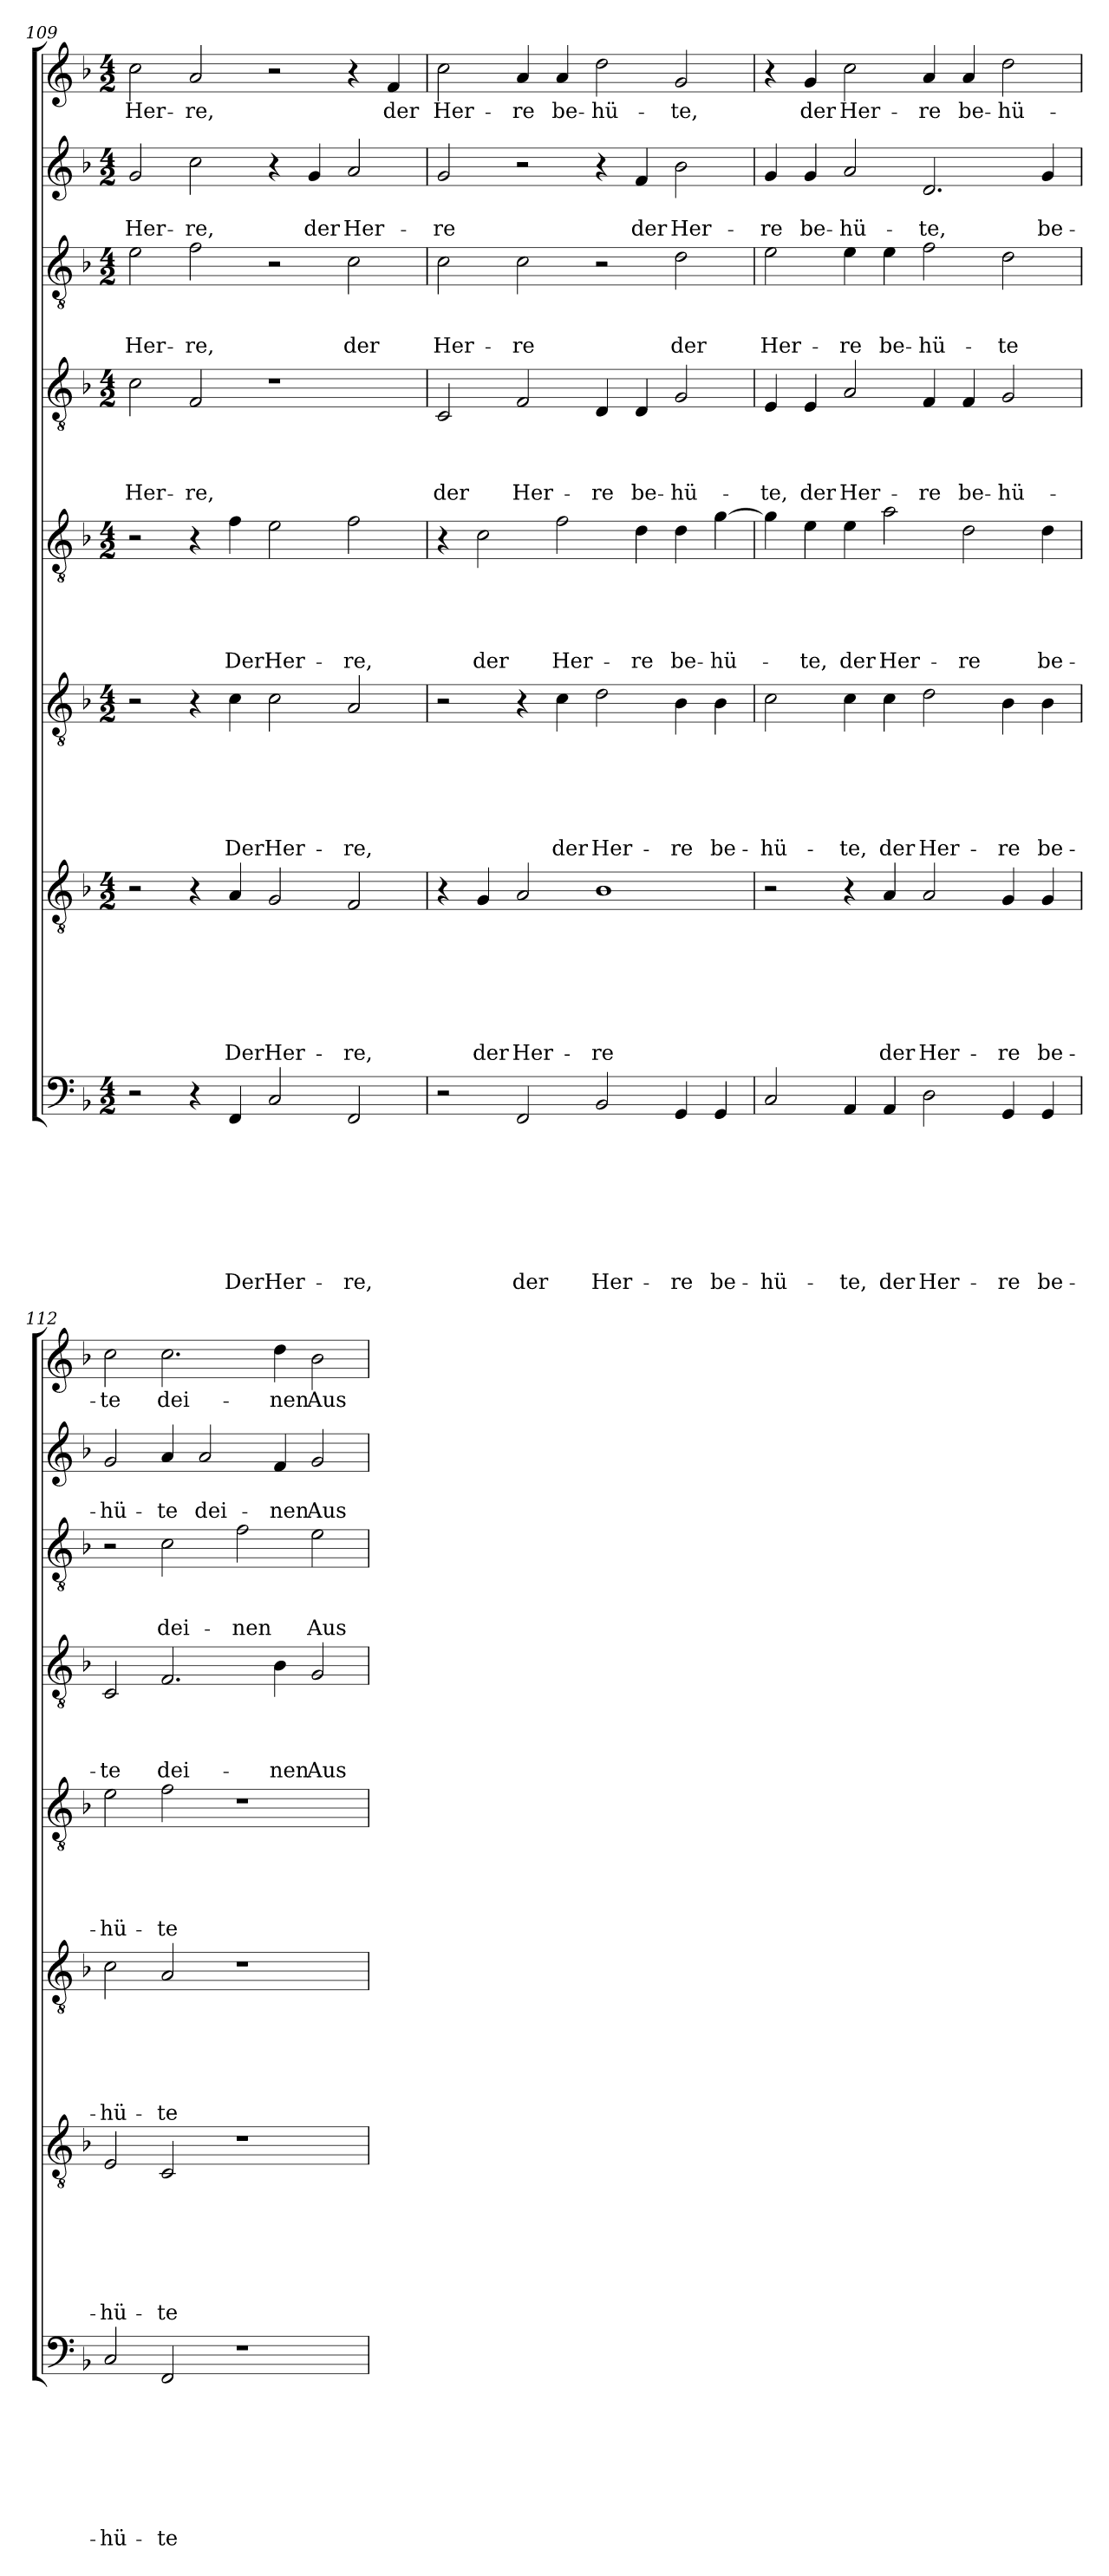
**kern	**text	**text	**text	**text	**text	**text	**text	**text	**kern	**text	**text	**text	**text	**text	**text	**text	**kern	**text	**text	**text	**text	**text	**text	**kern	**text	**text	**text	**text	**text	**kern	**text	**text	**text	**text	**kern	**text	**text	**text	**kern	**text	**text	**kern	**text
*part8	*part8	*part8	*part8	*part8	*part8	*part8	*part8	*part8	*part7	*part7	*part7	*part7	*part7	*part7	*part7	*part7	*part6	*part6	*part6	*part6	*part6	*part6	*part6	*part5	*part5	*part5	*part5	*part5	*part5	*part4	*part4	*part4	*part4	*part4	*part3	*part3	*part3	*part3	*part2	*part2	*part2	*part1	*part1
*staff8	*staff8	*staff8	*staff8	*staff8	*staff8	*staff8	*staff8	*staff8	*staff7	*staff7	*staff7	*staff7	*staff7	*staff7	*staff7	*staff7	*staff6	*staff6	*staff6	*staff6	*staff6	*staff6	*staff6	*staff5	*staff5	*staff5	*staff5	*staff5	*staff5	*staff4	*staff4	*staff4	*staff4	*staff4	*staff3	*staff3	*staff3	*staff3	*staff2	*staff2	*staff2	*staff1	*staff1
!!LO:LB:g=z
*clefF4	*	*	*	*	*	*	*	*	*clefGv2	*	*	*	*	*	*	*	*clefGv2	*	*	*	*	*	*	*clefGv2	*	*	*	*	*	*clefGv2	*	*	*	*	*clefGv2	*	*	*	*clefG2	*	*	*clefG2	*
*k[b-]	*	*	*	*	*	*	*	*	*k[b-]	*	*	*	*	*	*	*	*k[b-]	*	*	*	*	*	*	*k[b-]	*	*	*	*	*	*k[b-]	*	*	*	*	*k[b-]	*	*	*	*k[b-]	*	*	*k[b-]	*
*d:	*	*	*	*	*	*	*	*	*d:	*	*	*	*	*	*	*	*d:	*	*	*	*	*	*	*d:	*	*	*	*	*	*d:	*	*	*	*	*d:	*	*	*	*d:	*	*	*d:	*
*M4/2	*	*	*	*	*	*	*	*	*M4/2	*	*	*	*	*	*	*	*M4/2	*	*	*	*	*	*	*M4/2	*	*	*	*	*	*M4/2	*	*	*	*	*M4/2	*	*	*	*M4/2	*	*	*M4/2	*
=109	=109	=109	=109	=109	=109	=109	=109	=109	=109	=109	=109	=109	=109	=109	=109	=109	=109	=109	=109	=109	=109	=109	=109	=109	=109	=109	=109	=109	=109	=109	=109	=109	=109	=109	=109	=109	=109	=109	=109	=109	=109	=109	=109
2r	.	.	.	.	.	.	.	.	2r	.	.	.	.	.	.	.	2r	.	.	.	.	.	.	2r	.	.	.	.	.	2c\	.	.	.	Her-	2e\	.	.	Her-	2g/	.	Her-	2cc\	Her-
4r	.	.	.	.	.	.	.	.	4r	.	.	.	.	.	.	.	4r	.	.	.	.	.	.	4r	.	.	.	.	.	2F/	.	.	.	-re,	2f\	.	.	-re,	2cc\	.	-re,	2a/	-re,
4FF/	.	.	.	.	.	.	.	Der	4A/	.	.	.	.	.	.	Der	4c\	.	.	.	.	.	Der	4f\	.	.	.	.	Der	.	.	.	.	.	.	.	.	.	.	.	.	.	.
2C/	.	.	.	.	.	.	.	Her-	2G/	.	.	.	.	.	.	Her-	2c\	.	.	.	.	.	Her-	2e\	.	.	.	.	Her-	1r	.	.	.	.	2r	.	.	.	4r	.	.	2r	.
.	.	.	.	.	.	.	.	.	.	.	.	.	.	.	.	.	.	.	.	.	.	.	.	.	.	.	.	.	.	.	.	.	.	.	.	.	.	.	4g/	.	der	.	.
2FF/	.	.	.	.	.	.	.	-re,	2F/	.	.	.	.	.	.	-re,	2A/	.	.	.	.	.	-re,	2f\	.	.	.	.	-re,	.	.	.	.	.	2c\	.	.	der	2a/	.	Her-	4r	.
.	.	.	.	.	.	.	.	.	.	.	.	.	.	.	.	.	.	.	.	.	.	.	.	.	.	.	.	.	.	.	.	.	.	.	.	.	.	.	.	.	.	4f/	der
=110	=110	=110	=110	=110	=110	=110	=110	=110	=110	=110	=110	=110	=110	=110	=110	=110	=110	=110	=110	=110	=110	=110	=110	=110	=110	=110	=110	=110	=110	=110	=110	=110	=110	=110	=110	=110	=110	=110	=110	=110	=110	=110	=110
2r	.	.	.	.	.	.	.	.	4r	.	.	.	.	.	.	.	2r	.	.	.	.	.	.	4r	.	.	.	.	.	2C/	.	.	.	der	2c\	.	.	Her-	2g/	.	-re	2cc\	Her-
.	.	.	.	.	.	.	.	.	4G/	.	.	.	.	.	.	der	.	.	.	.	.	.	.	2c\	.	.	.	.	der	.	.	.	.	.	.	.	.	.	.	.	.	.	.
2FF/	.	.	.	.	.	.	.	der	2A/	.	.	.	.	.	.	Her-	4r	.	.	.	.	.	.	.	.	.	.	.	.	2F/	.	.	.	Her-	2c\	.	.	-re	2r	.	.	4a/	-re
.	.	.	.	.	.	.	.	.	.	.	.	.	.	.	.	.	4c\	.	.	.	.	.	der	2f\	.	.	.	.	Her-	.	.	.	.	.	.	.	.	.	.	.	.	4a/	be-
2BB-/	.	.	.	.	.	.	.	Her-	1B-	.	.	.	.	.	.	-re	2d\	.	.	.	.	.	Her-	.	.	.	.	.	.	4D/	.	.	.	-re	2r	.	.	.	4r	.	.	2dd\	-hü-
.	.	.	.	.	.	.	.	.	.	.	.	.	.	.	.	.	.	.	.	.	.	.	.	4d\	.	.	.	.	-re	4D/	.	.	.	be-	.	.	.	.	4f/	.	der	.	.
4GG/	.	.	.	.	.	.	.	-re	.	.	.	.	.	.	.	.	4B-\	.	.	.	.	.	-re	4d\	.	.	.	.	be-	2G/	.	.	.	-hü-	2d\	.	.	der	2b-\	.	Her-	2g/	-te,
4GG/	.	.	.	.	.	.	.	be-	.	.	.	.	.	.	.	.	4B-\	.	.	.	.	.	be-	[4g\	.	.	.	.	-hü-	.	.	.	.	.	.	.	.	.	.	.	.	.	.
=111	=111	=111	=111	=111	=111	=111	=111	=111	=111	=111	=111	=111	=111	=111	=111	=111	=111	=111	=111	=111	=111	=111	=111	=111	=111	=111	=111	=111	=111	=111	=111	=111	=111	=111	=111	=111	=111	=111	=111	=111	=111	=111	=111
2C/	.	.	.	.	.	.	.	-hü-	2r	.	.	.	.	.	.	.	2c\	.	.	.	.	.	-hü-	4g\]	.	.	.	.	.	4E/	.	.	.	-te,	2e\	.	.	Her-	4g/	.	-re	4r	.
.	.	.	.	.	.	.	.	.	.	.	.	.	.	.	.	.	.	.	.	.	.	.	.	4e\	.	.	.	.	-te,	4E/	.	.	.	der	.	.	.	.	4g/	.	be-	4g/	der
4AA/	.	.	.	.	.	.	.	-te,	4r	.	.	.	.	.	.	.	4c\	.	.	.	.	.	-te,	4e\	.	.	.	.	der	2A/	.	.	.	Her-	4e\	.	.	-re	2a/	.	-hü-	2cc\	Her-
4AA/	.	.	.	.	.	.	.	der	4A/	.	.	.	.	.	.	der	4c\	.	.	.	.	.	der	2a\	.	.	.	.	Her-	.	.	.	.	.	4e\	.	.	be-	.	.	.	.	.
2D\	.	.	.	.	.	.	.	Her-	2A/	.	.	.	.	.	.	Her-	2d\	.	.	.	.	.	Her-	.	.	.	.	.	.	4F/	.	.	.	-re	2f\	.	.	-hü-	2.d/	.	-te,	4a/	-re
.	.	.	.	.	.	.	.	.	.	.	.	.	.	.	.	.	.	.	.	.	.	.	.	2d\	.	.	.	.	-re	4F/	.	.	.	be-	.	.	.	.	.	.	.	4a/	be-
4GG/	.	.	.	.	.	.	.	-re	4G/	.	.	.	.	.	.	-re	4B-\	.	.	.	.	.	-re	.	.	.	.	.	.	2G/	.	.	.	-hü-	2d\	.	.	-te	.	.	.	2dd\	-hü-
4GG/	.	.	.	.	.	.	.	be-	4G/	.	.	.	.	.	.	be-	4B-\	.	.	.	.	.	be-	4d\	.	.	.	.	be-	.	.	.	.	.	.	.	.	.	4g/	.	be-	.	.
=112	=112	=112	=112	=112	=112	=112	=112	=112	=112	=112	=112	=112	=112	=112	=112	=112	=112	=112	=112	=112	=112	=112	=112	=112	=112	=112	=112	=112	=112	=112	=112	=112	=112	=112	=112	=112	=112	=112	=112	=112	=112	=112	=112
2C/	.	.	.	.	.	.	.	-hü-	2E/	.	.	.	.	.	.	-hü-	2c\	.	.	.	.	.	-hü-	2e\	.	.	.	.	-hü-	2C/	.	.	.	-te	2r	.	.	.	2g/	.	-hü-	2cc\	-te
2FF/	.	.	.	.	.	.	.	-te	2C/	.	.	.	.	.	.	-te	2A/	.	.	.	.	.	-te	2f\	.	.	.	.	-te	2.F/	.	.	.	dei-	2c\	.	.	dei-	4a/	.	-te	2.cc\	dei-
.	.	.	.	.	.	.	.	.	.	.	.	.	.	.	.	.	.	.	.	.	.	.	.	.	.	.	.	.	.	.	.	.	.	.	.	.	.	.	2a/	.	dei-	.	.
1r	.	.	.	.	.	.	.	.	1r	.	.	.	.	.	.	.	1r	.	.	.	.	.	.	1r	.	.	.	.	.	.	.	.	.	.	2f\	.	.	-nen	.	.	.	.	.
.	.	.	.	.	.	.	.	.	.	.	.	.	.	.	.	.	.	.	.	.	.	.	.	.	.	.	.	.	.	4B-\	.	.	.	-nen	.	.	.	.	4f/	.	-nen	4dd\	-nen
.	.	.	.	.	.	.	.	.	.	.	.	.	.	.	.	.	.	.	.	.	.	.	.	.	.	.	.	.	.	2G/	.	.	.	Aus-	2e\	.	.	Aus-	2g/	.	Aus-	2b-\	Aus-
=	=	=	=	=	=	=	=	=	=	=	=	=	=	=	=	=	=	=	=	=	=	=	=	=	=	=	=	=	=	=	=	=	=	=	=	=	=	=	=	=	=	=	=
*-	*-	*-	*-	*-	*-	*-	*-	*-	*-	*-	*-	*-	*-	*-	*-	*-	*-	*-	*-	*-	*-	*-	*-	*-	*-	*-	*-	*-	*-	*-	*-	*-	*-	*-	*-	*-	*-	*-	*-	*-	*-	*-	*-
